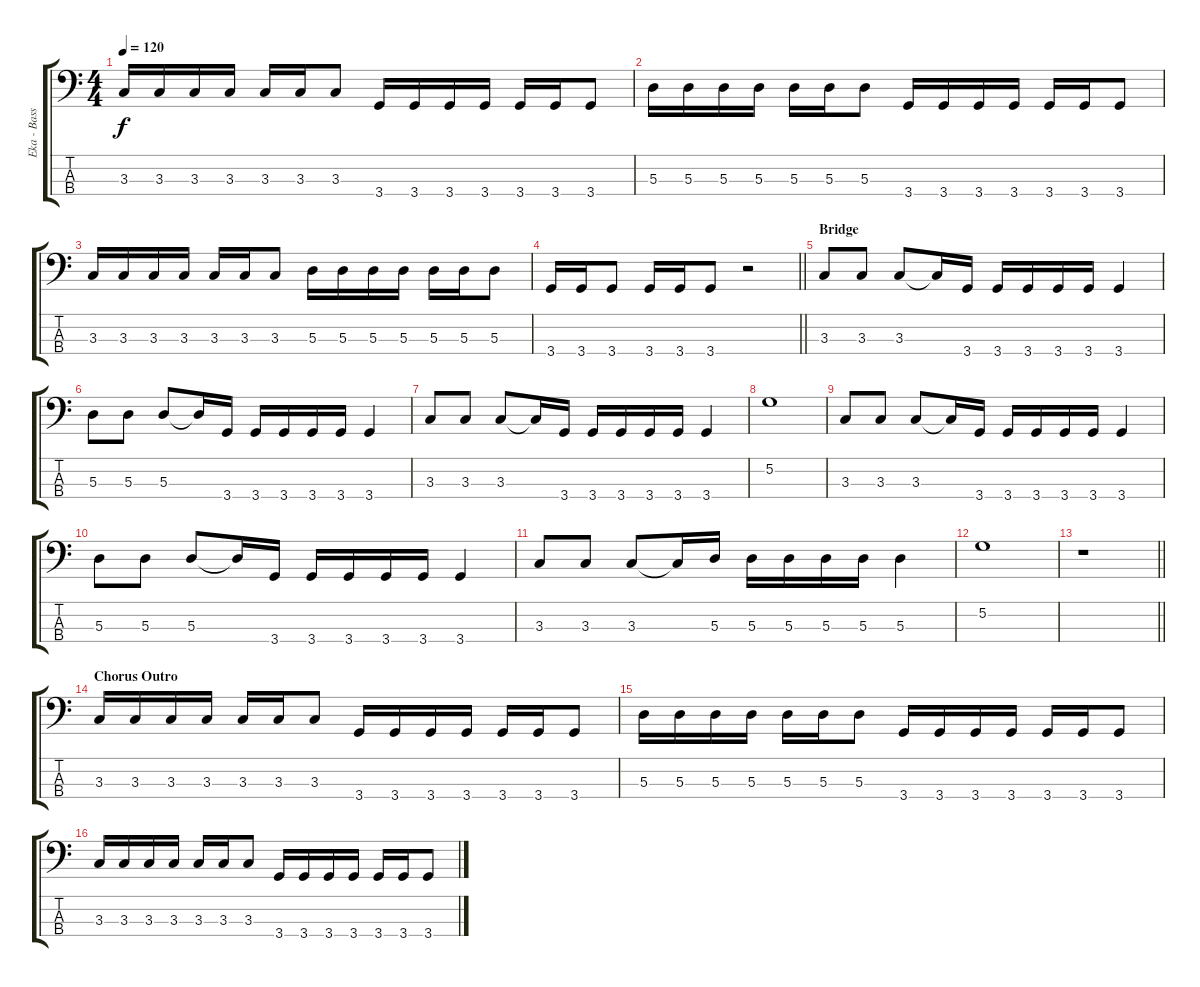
\track ("Eka - Bass" "Eka - Bass") {instrument electricbasspick}
\staff {score tabs}
\tuning (G2 D2 A1 E1) {hide}
\ts (4 4)
\tempo 120
\clef f4
\ks c
3.3.16{dy f} 3.3.16 3.3.16 3.3.16 3.3.16 3.3.16 3.3.8 3.4.16 3.4.16 3.4.16 3.4.16 3.4.16 3.4.16 3.4.8 |
5.3.16 5.3.16 5.3.16 5.3.16 5.3.16 5.3.16 5.3.8 3.4.16 3.4.16 3.4.16 3.4.16 3.4.16 3.4.16 3.4.8 |
3.3.16 3.3.16 3.3.16 3.3.16 3.3.16 3.3.16 3.3.8 5.3.16 5.3.16 5.3.16 5.3.16 5.3.16 5.3.16 5.3.8 |
\barLineRight lightlight
3.4.16 3.4.16 3.4.8 3.4.16 3.4.16 3.4.8 r.2 |
\section ("" "Bridge")
3.3.8 3.3.8 3.3.8 3.3{t}.16 3.4.16 3.4.16 3.4.16 3.4.16 3.4.16 3.4.4 |
5.3.8 5.3.8 5.3.8 5.3{t}.16 3.4.16 3.4.16 3.4.16 3.4.16 3.4.16 3.4.4 |
3.3.8 3.3.8 3.3.8 3.3{t}.16 3.4.16 3.4.16 3.4.16 3.4.16 3.4.16 3.4.4 |
5.2.1 |
3.3.8 3.3.8 3.3.8 3.3{t}.16 3.4.16 3.4.16 3.4.16 3.4.16 3.4.16 3.4.4 |
5.3.8 5.3.8 5.3.8 5.3{t}.16 3.4.16 3.4.16 3.4.16 3.4.16 3.4.16 3.4.4 |
3.3.8 3.3.8 3.3.8 3.3{t}.16 5.3.16 5.3.16 5.3.16 5.3.16 5.3.16 5.3.4 |
5.2.1 |
\barLineRight lightlight
r.1 |
\section ("" "Chorus Outro")
3.3.16 3.3.16 3.3.16 3.3.16 3.3.16 3.3.16 3.3.8 3.4.16 3.4.16 3.4.16 3.4.16 3.4.16 3.4.16 3.4.8 |
5.3.16 5.3.16 5.3.16 5.3.16 5.3.16 5.3.16 5.3.8 3.4.16 3.4.16 3.4.16 3.4.16 3.4.16 3.4.16 3.4.8 |
3.3.16 3.3.16 3.3.16 3.3.16 3.3.16 3.3.16 3.3.8 3.4.16 3.4.16 3.4.16 3.4.16 3.4.16 3.4.16 3.4.8
